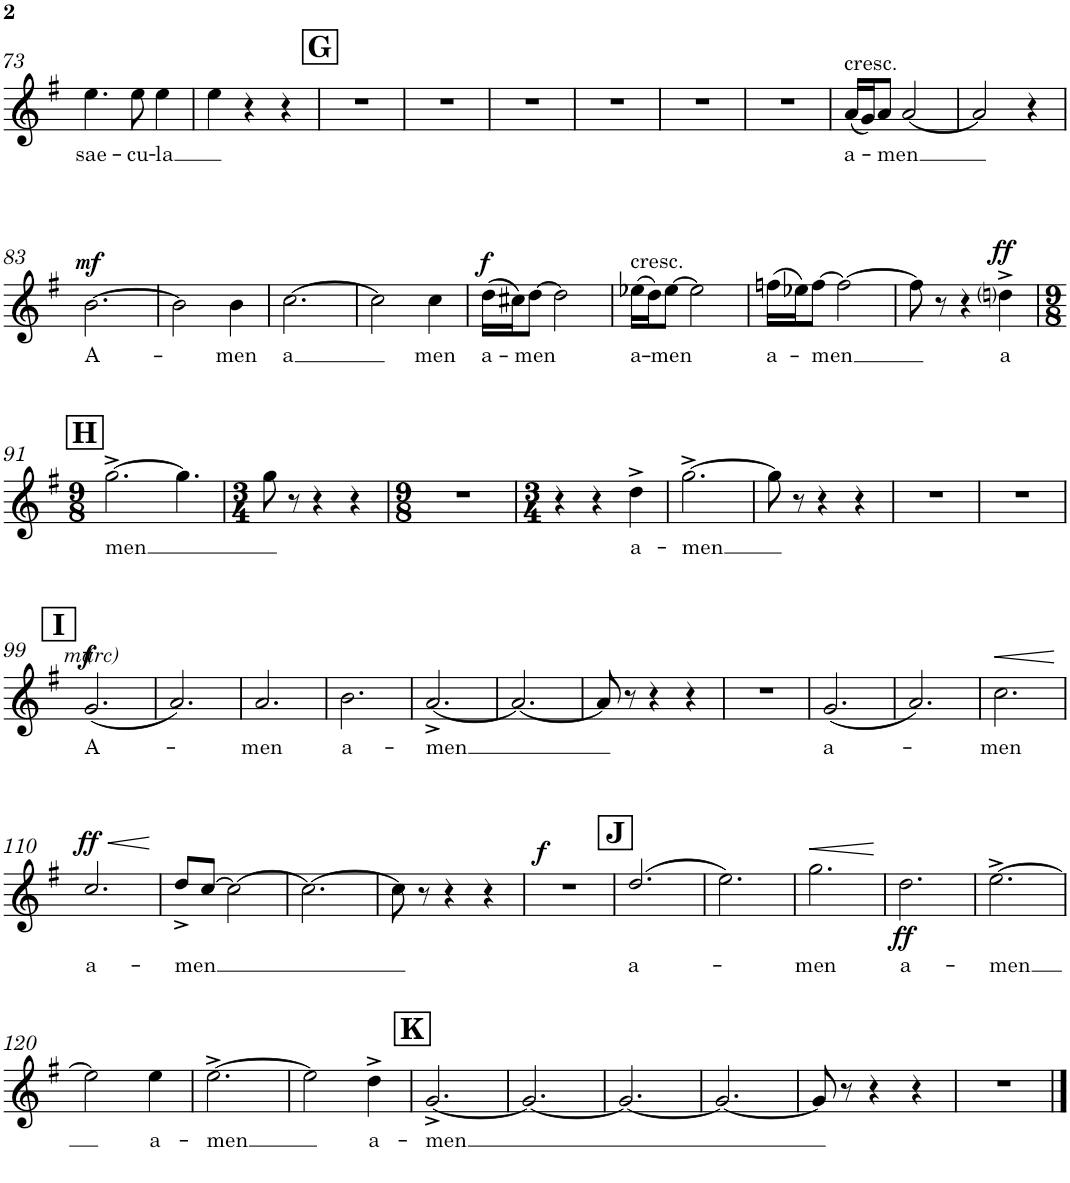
**kern	**text	**dynam
*part1	*part1	*part1
*staff1	*staff1	*staff1
*I"Mezzo-soprano	*	*
*I'Mzs.	*	*
!!LO:PB:g=z
*clefG2	*	*
*k[f#]	*	*
*M3/4	*	*
=73	=73	=73
!	!LO:LY:b	!
4.ee\	sae-	.
!	!LO:LY:b	!
8ee\	-cu-	.
!	!LO:LY:b	!
4ee\	-la	.
=74	=74	=74
4ee\	.	.
4r	.	.
4r	.	.
!!LO:REH:place=s1:a:B:cj:fs=14:t=G
=75	=75	=75
2.r	.	.
=76	=76	=76
2.r	.	.
=77	=77	=77
2.r	.	.
=78	=78	=78
2.r	.	.
=79	=79	=79
2.r	.	.
=80	=80	=80
2.r	.	.
=81	=81	=81
!LO:TX:a:t=cresc.	!	!
!	!LO:LY:b	!
(16a/LL	a-	.
16g/J)	.	.
!	!LO:LY:b	!
8a/J	-men	.
[2a/	.	.
=82	=82	=82
2a/]	.	.
4r	.	.
!!LO:LB:g=z
=83	=83	=83
!	!LO:LY:b	!LO:DY:a
[2.b\	A-	mf
=84	=84	=84
2b\]	.	.
!	!LO:LY:b	!
4b\	-men	.
=85	=85	=85
!	!LO:LY:b	!
[2.cc\	a	.
=86	=86	=86
2cc\]	.	.
!	!LO:LY:b	!
4cc\	men	.
=87	=87	=87
!	!LO:LY:b	!LO:DY:a
(16dd\LL	a-	f
16cc#X\J)	.	.
!	!LO:LY:b	!
[8dd\J	-men	.
2dd\]	.	.
=88	=88	=88
!LO:TX:a:t=cresc.	!	!
!	!LO:LY:b	!
(16ee-X\LL	a-	.
16dd\J)	.	.
!	!LO:LY:b	!
[8ee-\J	-men	.
2ee-\]	.	.
=89	=89	=89
!	!LO:LY:b	!
(16ffn\LL	a-	.
16ee-X\J)	.	.
!	!LO:LY:b	!
[8ff\J	-men	.
2ff\_	.	.
=90	=90	=90
8ff\]	.	.
8r	.	.
4r	.	.
!	!LO:LY:b	!LO:DY:a
4ddni^\	a	ff
!!LO:LB:g=z
!!LO:REH:place=s1:a:B:cj:fs=14:t=H
=91	=91	=91
*M9/8	*	*
!	!LO:LY:b	!
[2.gg^\	-men	.
4.gg\]	.	.
=92	=92	=92
*M3/4	*	*
8gg\	.	.
8r	.	.
4r	.	.
4r	.	.
=93	=93	=93
*M9/8	*	*
8%9r	.	.
=94	=94	=94
*M3/4	*	*
4r	.	.
4r	.	.
!	!LO:LY:b	!
4dd^\	a-	.
=95	=95	=95
!	!LO:LY:b	!
[2.gg^\	-men	.
=96	=96	=96
8gg\]	.	.
8r	.	.
4r	.	.
4r	.	.
=97	=97	=97
2.r	.	.
=98	=98	=98
2.r	.	.
!!LO:LB:g=z
!!LO:REH:place=s1:a:B:cj:fs=14:t=I
=99	=99	=99
!	!LO:LY:b	!LO:DY:a
!	!	!LO:DY:n=1:a
!	!	!LO:DY:n=2:a
(2.g/	A-	other-dynamics f other-dynamics
=100	=100	=100
2.a/)	.	.
=101	=101	=101
!	!LO:LY:b	!
2.a/	-men	.
=102	=102	=102
!	!LO:LY:b	!
2.b\	a-	.
=103	=103	=103
!	!LO:LY:b	!
[2.a^/	-men	.
=104	=104	=104
2.a/_	.	.
=105	=105	=105
8a/]	.	.
8r	.	.
4r	.	.
4r	.	.
=106	=106	=106
2.r	.	.
=107	=107	=107
!	!LO:LY:b	!
(2.g/	a-	.
=108	=108	=108
2.a/)	.	.
=109	=109	=109
!	!LO:LY:b	!LO:HP:b
2.cc\	-men	<
.	.	[
!!LO:LB:g=z
=110	=110	=110
!	!LO:LY:b	!LO:HP:b
!	!	!LO:DY:n=1:a
2.cc/	a-	< ff
.	.	[
=111	=111	=111
!	!LO:LY:b	!
8dd^/L	-men	.
[8cc/J	.	.
2cc\_	.	.
=112	=112	=112
2.cc\_	.	.
=113	=113	=113
8cc\]	.	.
8r	.	.
4r	.	.
4r	.	.
=114	=114	=114
!	!	!LO:DY:a
2.r	.	f
!!LO:REH:place=s1:a:B:cj:fs=14:t=J
=115	=115	=115
!	!LO:LY:b	!
(2.dd/	a-	.
=116	=116	=116
2.ee\)	.	.
=117	=117	=117
!	!LO:LY:b	!LO:HP:b
2.gg\	-men	<
.	.	[
=118	=118	=118
!	!LO:LY:b	!LO:DY:b
2.dd\	a-	ff
=119	=119	=119
!	!LO:LY:b	!
[2.ee^\	-men	.
!!LO:LB:g=z
=120	=120	=120
2ee\]	.	.
!	!LO:LY:b	!
4ee\	a-	.
=121	=121	=121
!	!LO:LY:b	!
[2.ee^\	-men	.
=122	=122	=122
2ee\]	.	.
!	!LO:LY:b	!
4dd^\	a-	.
!!LO:REH:place=s1:a:B:cj:fs=14:t=K
=123	=123	=123
!	!LO:LY:b	!
[2.g^/	-men	.
=124	=124	=124
2.g/_	.	.
=125	=125	=125
2.g/_	.	.
=126	=126	=126
2.g/_	.	.
=127	=127	=127
8g/]	.	.
8r	.	.
4r	.	.
4r	.	.
=128	=128	=128
2.r	.	.
==	==	==
*-	*-	*-
